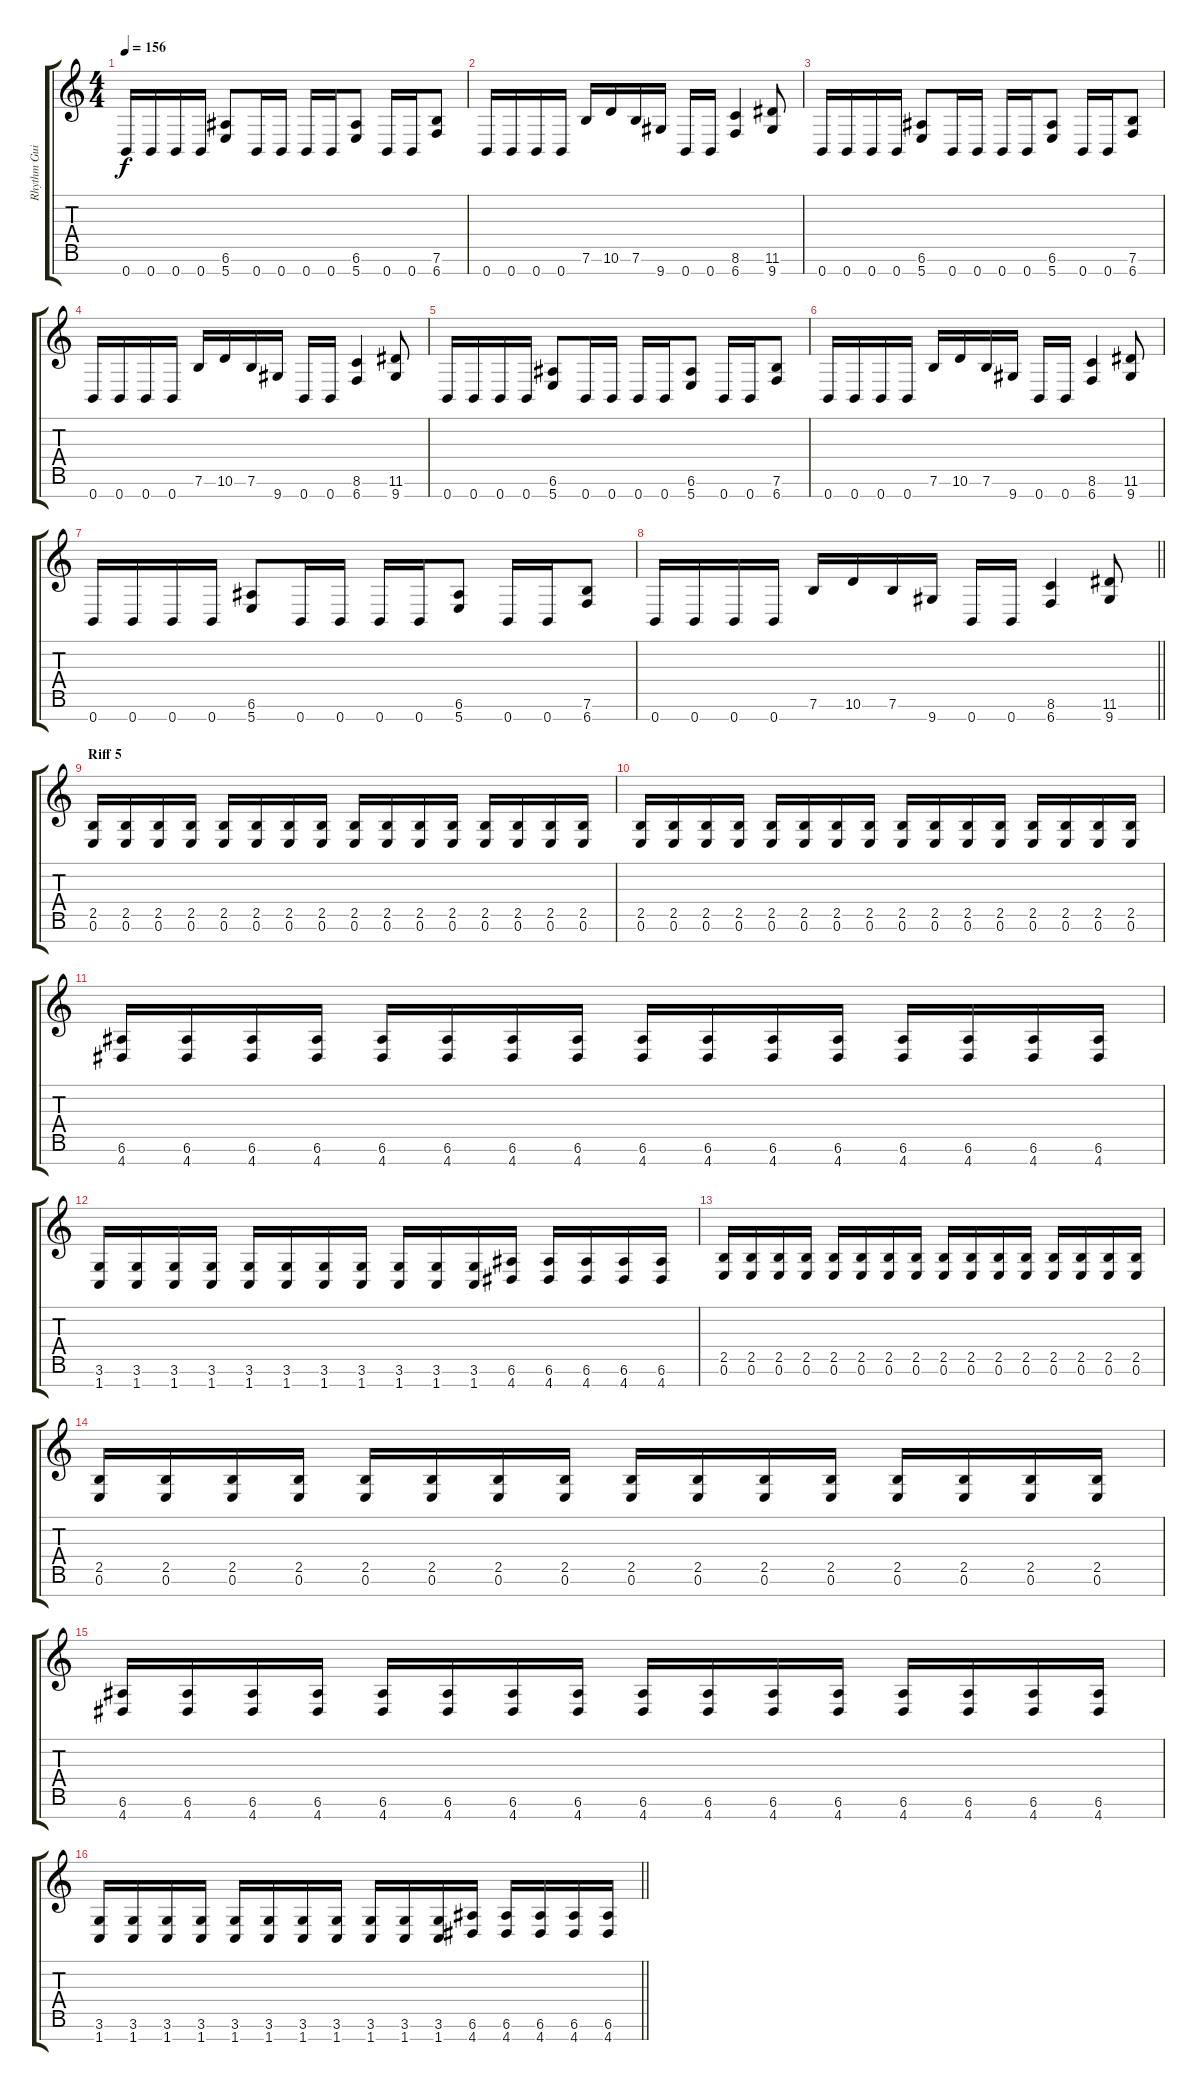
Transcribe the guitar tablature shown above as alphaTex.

\track ("Rhythm Guitar 1" "Rhythm Gui") {instrument distortionguitar}
\staff {score tabs}
\tuning (E4 B3 G3 D3 A2 E2 B1) {hide}
\ts (4 4)
\tempo 156
\clef g2
\ks c
0.7.16{dy f} 0.7.16 0.7.16 0.7.16 (6.6 5.7).8 0.7.16 0.7.16 0.7.16 0.7.16 (6.6 5.7).8 0.7.16 0.7.16 (7.6 6.7).8 |
0.7.16 0.7.16 0.7.16 0.7.16 7.6.16 10.6.16 7.6.16 9.7.16 0.7.16 0.7.16 (8.6 6.7).4 (11.6 9.7).8 |
0.7.16 0.7.16 0.7.16 0.7.16 (6.6 5.7).8 0.7.16 0.7.16 0.7.16 0.7.16 (6.6 5.7).8 0.7.16 0.7.16 (7.6 6.7).8 |
0.7.16 0.7.16 0.7.16 0.7.16 7.6.16 10.6.16 7.6.16 9.7.16 0.7.16 0.7.16 (8.6 6.7).4 (11.6 9.7).8 |
0.7.16 0.7.16 0.7.16 0.7.16 (6.6 5.7).8 0.7.16 0.7.16 0.7.16 0.7.16 (6.6 5.7).8 0.7.16 0.7.16 (7.6 6.7).8 |
0.7.16 0.7.16 0.7.16 0.7.16 7.6.16 10.6.16 7.6.16 9.7.16 0.7.16 0.7.16 (8.6 6.7).4 (11.6 9.7).8 |
0.7.16 0.7.16 0.7.16 0.7.16 (6.6 5.7).8 0.7.16 0.7.16 0.7.16 0.7.16 (6.6 5.7).8 0.7.16 0.7.16 (7.6 6.7).8 |
\barLineRight lightlight
0.7.16 0.7.16 0.7.16 0.7.16 7.6.16 10.6.16 7.6.16 9.7.16 0.7.16 0.7.16 (8.6 6.7).4 (11.6 9.7).8 |
\section ("" "Riff 5")
(2.5 0.6).16 (2.5 0.6).16 (2.5 0.6).16 (2.5 0.6).16 (2.5 0.6).16 (2.5 0.6).16 (2.5 0.6).16 (2.5 0.6).16 (2.5 0.6).16 (2.5 0.6).16 (2.5 0.6).16 (2.5 0.6).16 (2.5 0.6).16 (2.5 0.6).16 (2.5 0.6).16 (2.5 0.6).16 |
(2.5 0.6).16 (2.5 0.6).16 (2.5 0.6).16 (2.5 0.6).16 (2.5 0.6).16 (2.5 0.6).16 (2.5 0.6).16 (2.5 0.6).16 (2.5 0.6).16 (2.5 0.6).16 (2.5 0.6).16 (2.5 0.6).16 (2.5 0.6).16 (2.5 0.6).16 (2.5 0.6).16 (2.5 0.6).16 |
(6.6 4.7).16 (6.6 4.7).16 (6.6 4.7).16 (6.6 4.7).16 (6.6 4.7).16 (6.6 4.7).16 (6.6 4.7).16 (6.6 4.7).16 (6.6 4.7).16 (6.6 4.7).16 (6.6 4.7).16 (6.6 4.7).16 (6.6 4.7).16 (6.6 4.7).16 (6.6 4.7).16 (6.6 4.7).16 |
(3.6 1.7).16 (3.6 1.7).16 (3.6 1.7).16 (3.6 1.7).16 (3.6 1.7).16 (3.6 1.7).16 (3.6 1.7).16 (3.6 1.7).16 (3.6 1.7).16 (3.6 1.7).16 (3.6 1.7).16 (6.6 4.7).16 (6.6 4.7).16 (6.6 4.7).16 (6.6 4.7).16 (6.6 4.7).16 |
(2.5 0.6).16 (2.5 0.6).16 (2.5 0.6).16 (2.5 0.6).16 (2.5 0.6).16 (2.5 0.6).16 (2.5 0.6).16 (2.5 0.6).16 (2.5 0.6).16 (2.5 0.6).16 (2.5 0.6).16 (2.5 0.6).16 (2.5 0.6).16 (2.5 0.6).16 (2.5 0.6).16 (2.5 0.6).16 |
(2.5 0.6).16 (2.5 0.6).16 (2.5 0.6).16 (2.5 0.6).16 (2.5 0.6).16 (2.5 0.6).16 (2.5 0.6).16 (2.5 0.6).16 (2.5 0.6).16 (2.5 0.6).16 (2.5 0.6).16 (2.5 0.6).16 (2.5 0.6).16 (2.5 0.6).16 (2.5 0.6).16 (2.5 0.6).16 |
(6.6 4.7).16 (6.6 4.7).16 (6.6 4.7).16 (6.6 4.7).16 (6.6 4.7).16 (6.6 4.7).16 (6.6 4.7).16 (6.6 4.7).16 (6.6 4.7).16 (6.6 4.7).16 (6.6 4.7).16 (6.6 4.7).16 (6.6 4.7).16 (6.6 4.7).16 (6.6 4.7).16 (6.6 4.7).16 |
\barLineRight lightlight
(3.6 1.7).16 (3.6 1.7).16 (3.6 1.7).16 (3.6 1.7).16 (3.6 1.7).16 (3.6 1.7).16 (3.6 1.7).16 (3.6 1.7).16 (3.6 1.7).16 (3.6 1.7).16 (3.6 1.7).16 (6.6 4.7).16 (6.6 4.7).16 (6.6 4.7).16 (6.6 4.7).16 (6.6 4.7).16
